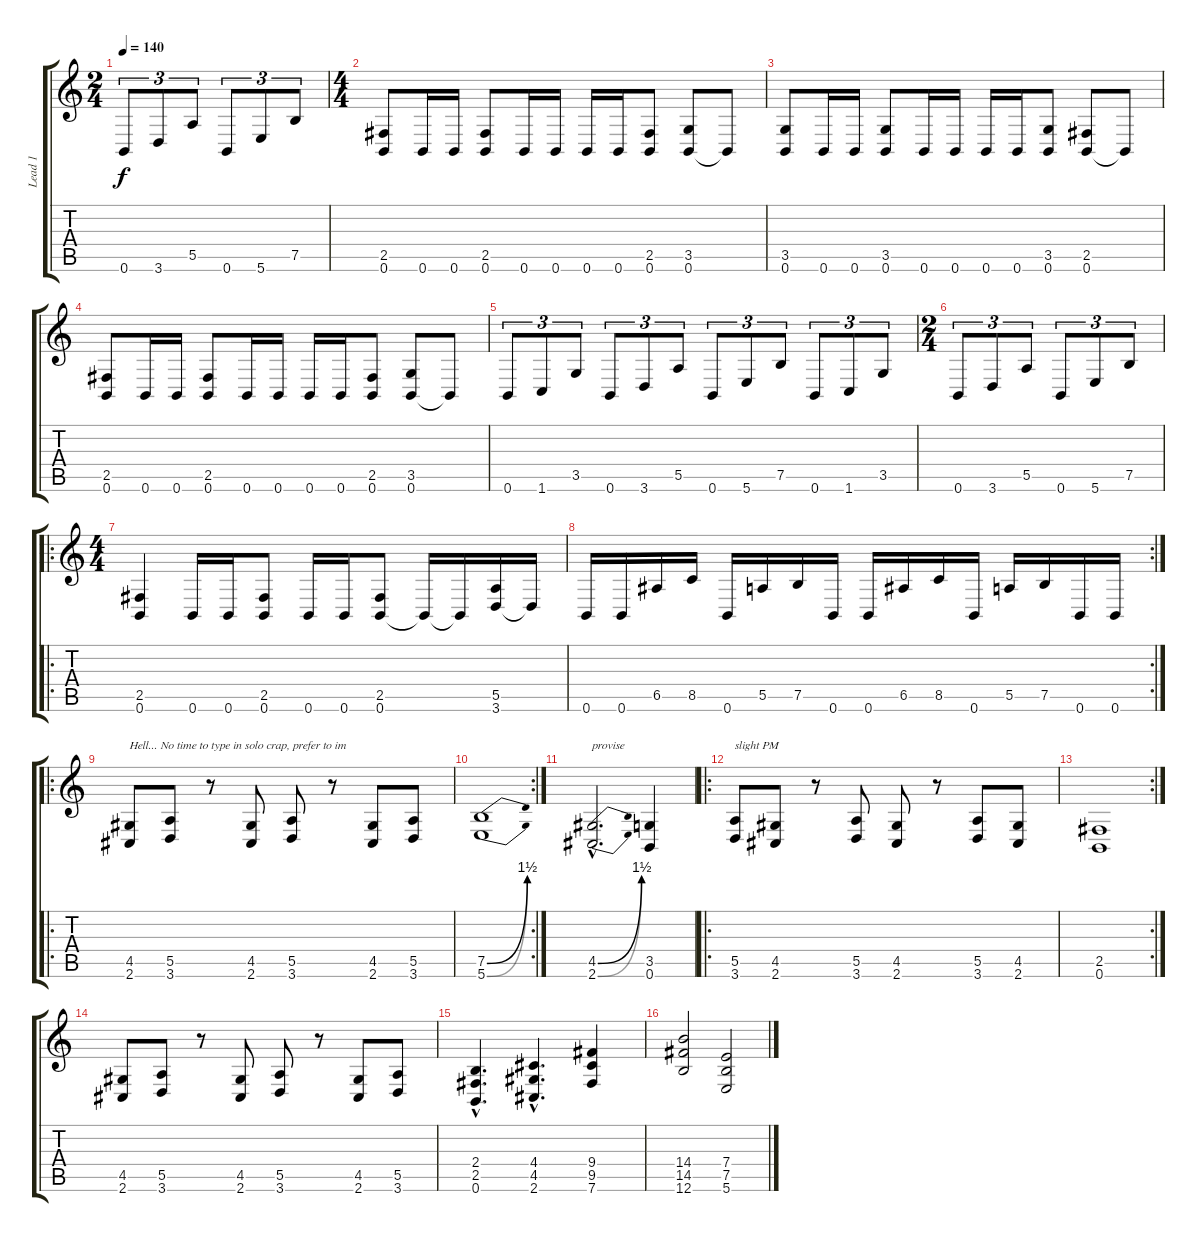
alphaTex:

\track ("Lead 1" "Lead 1") {instrument distortionguitar}
\staff {score tabs}
\tuning (B3 Gb3 D3 A2 E2 B1) {hide}
\ts (2 4)
\tempo 140
\clef g2
\ks c
0.6.8{tu (3 2) dy f} 3.6.8{tu (3 2)} 5.5.8{tu (3 2)} 0.6.8{tu (3 2)} 5.6.8{tu (3 2)} 7.5.8{tu (3 2)} |
\ts (4 4)
(2.5 0.6).8 0.6.16 0.6.16 (2.5 0.6).8 0.6.16 0.6.16 0.6.16 0.6.16 (2.5 0.6).8 (3.5 0.6).8 0.6{t}.8 |
(3.5 0.6).8 0.6.16 0.6.16 (3.5 0.6).8 0.6.16 0.6.16 0.6.16 0.6.16 (3.5 0.6).8 (2.5 0.6).8 0.6{t}.8 |
(2.5 0.6).8 0.6.16 0.6.16 (2.5 0.6).8 0.6.16 0.6.16 0.6.16 0.6.16 (2.5 0.6).8 (3.5 0.6).8 0.6{t}.8 |
0.6.8{tu (3 2)} 1.6.8{tu (3 2)} 3.5.8{tu (3 2)} 0.6.8{tu (3 2)} 3.6.8{tu (3 2)} 5.5.8{tu (3 2)} 0.6.8{tu (3 2)} 5.6.8{tu (3 2)} 7.5.8{tu (3 2)} 0.6.8{tu (3 2)} 1.6.8{tu (3 2)} 3.5.8{tu (3 2)} |
\ts (2 4)
0.6.8{tu (3 2)} 3.6.8{tu (3 2)} 5.5.8{tu (3 2)} 0.6.8{tu (3 2)} 5.6.8{tu (3 2)} 7.5.8{tu (3 2)} |
\ro
\ts (4 4)
(2.5 0.6).4 0.6.16 0.6.16 (2.5 0.6).8 0.6.16 0.6.16 (2.5 0.6).8 0.6{t}.16 0.6{t}.16 (5.5 3.6).16 3.6{t}.16 |
\rc 2
0.6.16 0.6.16 6.5.16 8.5.16 0.6.16 5.5.16 7.5.16 0.6.16 0.6.16 6.5.16 8.5.16 0.6.16 5.5.16 7.5.16 0.6.16 0.6.16 |
\ro
(4.5 2.6).8{txt "Hell... No time to type in solo crap, prefer to im"} (5.5 3.6).8 r.8 (4.5 2.6).8 (5.5 3.6).8 r.8 (4.5 2.6).8 (5.5 3.6).8 |
\rc 2
(7.5{be (bend 0 0 60 6)} 5.6{be (bend 0 0 60 6)}).1 |
(4.5{be (bend 0 0 60 6) hac} 2.6{be (bend 0 0 60 6) hac}).2{d txt "provise"} (3.5 0.6).4 |
\ro
(5.5 3.6).8{txt "slight PM"} (4.5 2.6).8 r.8 (5.5 3.6).8 (4.5 2.6).8 r.8 (5.5 3.6).8 (4.5 2.6).8 |
\rc 2
(2.5 0.6).1 |
(4.5 2.6).8 (5.5 3.6).8 r.8 (4.5 2.6).8 (5.5 3.6).8 r.8 (4.5 2.6).8 (5.5 3.6).8 |
(2.4{hac} 2.5{hac} 0.6{hac}).4{d} (4.4{hac} 4.5{hac} 2.6{hac}).4{d} (9.4 9.5 7.6).4 |
(14.4 14.5 12.6).2 (7.4 7.5 5.6).2
